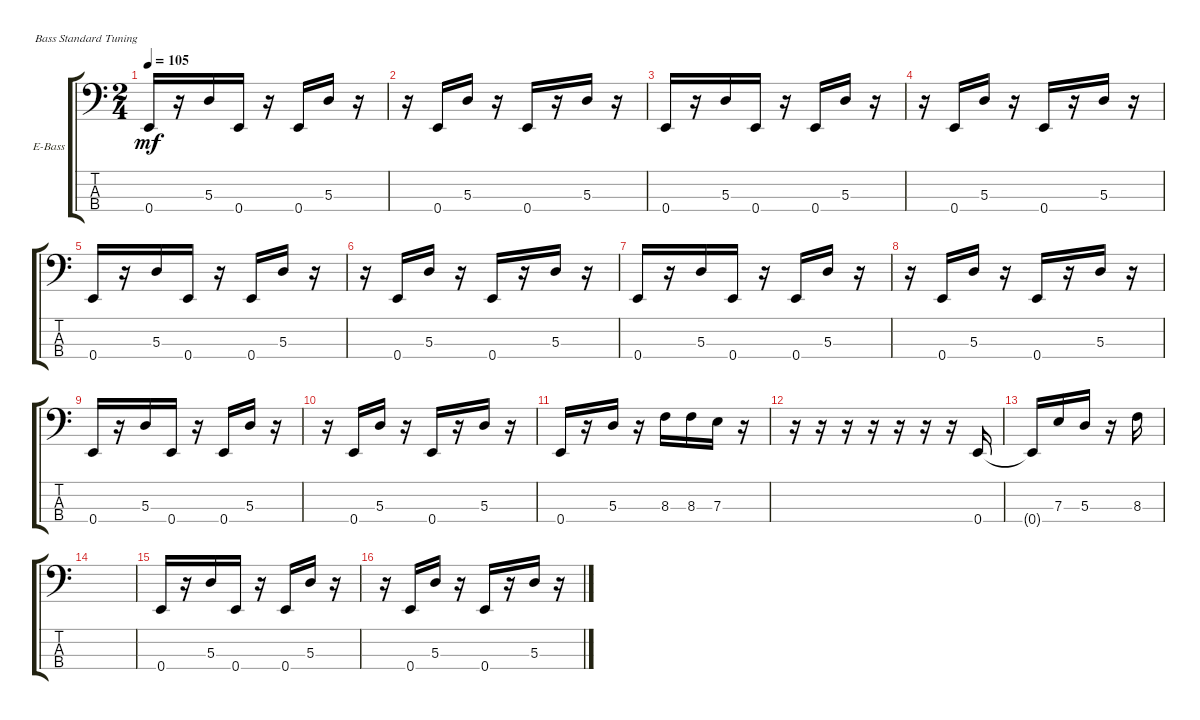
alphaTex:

\defaultSystemsLayout 4
\bracketExtendMode groupsimilarinstruments
\firstSystemTrackNameOrientation horizontal
\otherSystemsTrackNameOrientation horizontal
\track ("Anthony Jackson" "E-Bass") {instrument electricbassfinger}
\staff {score tabs}
\tuning (G2 D2 A1 E1)
\ts (2 4)
\tempo 105
\clef f4
\ks c
0.4.16{dy mf} r.16 5.3.16 0.4.16 r.16 0.4.16 5.3.16 r.16 |
r.16 0.4.16 5.3.16 r.16 0.4.16 r.16 5.3.16 r.16 |
0.4.16 r.16 5.3.16 0.4.16 r.16 0.4.16 5.3.16 r.16 |
r.16 0.4.16 5.3.16 r.16 0.4.16 r.16 5.3.16 r.16 |
0.4.16 r.16 5.3.16 0.4.16 r.16 0.4.16 5.3.16 r.16 |
r.16 0.4.16 5.3.16 r.16 0.4.16 r.16 5.3.16 r.16 |
0.4.16 r.16 5.3.16 0.4.16 r.16 0.4.16 5.3.16 r.16 |
r.16 0.4.16 5.3.16 r.16 0.4.16 r.16 5.3.16 r.16 |
0.4.16 r.16 5.3.16 0.4.16 r.16 0.4.16 5.3.16 r.16 |
r.16 0.4.16 5.3.16 r.16 0.4.16 r.16 5.3.16 r.16 |
0.4.16 r.16 5.3.16 r.16 8.3.16 8.3.16 7.3.16 r.16 |
r.16 r.16 r.16 r.16 r.16 r.16 r.16 0.4.16 |
0.4{t}.16 7.3.16 5.3.16 r.16 8.3.16 |
|
0.4.16 r.16 5.3.16 0.4.16 r.16 0.4.16 5.3.16 r.16 |
r.16 0.4.16 5.3.16 r.16 0.4.16 r.16 5.3.16 r.16
